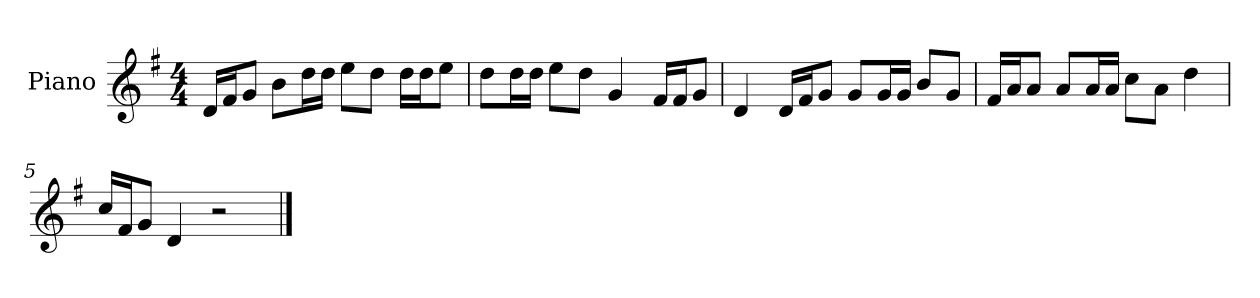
**kern
*part1
*staff1
*I"Piano
*I'P-no
*clefG2
*k[f#]
*M4/4
*MM90
=1
16d/LL
16f#/J
8g/J
8b\L
16dd\L
16dd\JJ
8ee\L
8dd\J
16dd\LL
16dd\J
8ee\J
=2
8dd\L
16dd\L
16dd\JJ
8ee\L
8dd\J
4g/
16f#/LL
16f#/J
8g/J
=3
4d/
16d/LL
16f#/J
8g/J
8g/L
16g/L
16g/JJ
8b/L
8g/J
=4
16f#/LL
16a/J
8a/J
8a/L
16a/L
16a/JJ
8cc\L
8a\J
4dd\
!!LO:LB:g=z
=5
16cc/LL
16f#/J
8g/J
4d/
2r
==
*-
